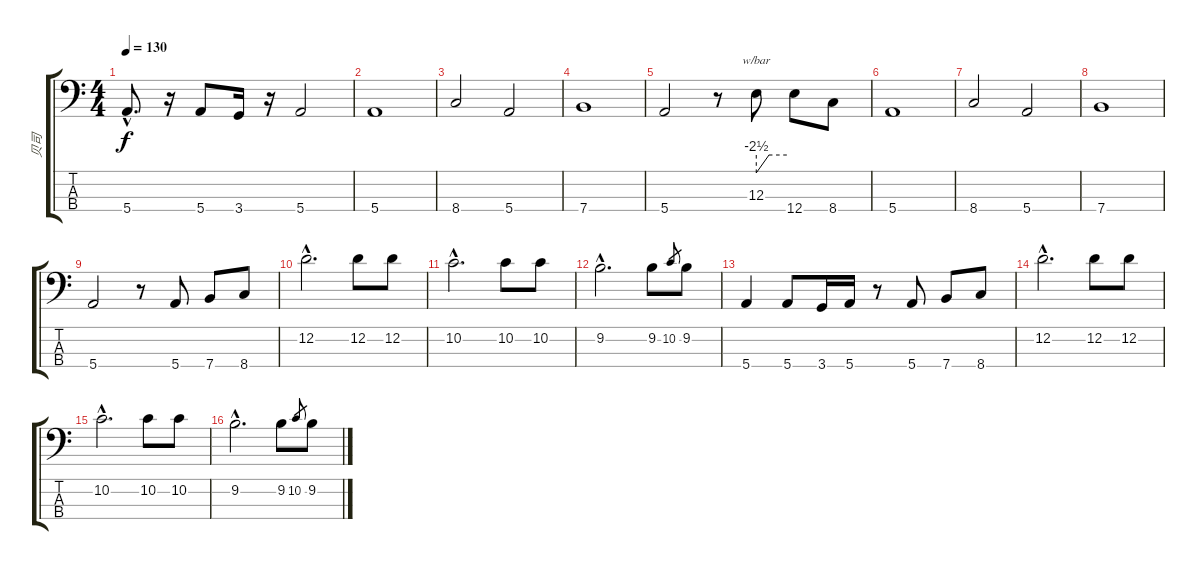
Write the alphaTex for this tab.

\track ("贝司" "贝司") {instrument electricbasspick}
\staff {score tabs}
\tuning (G2 D2 A1 E1) {hide}
\ts (4 4)
\tempo 130
\clef f4
\ks c
5.4{hac}.8{d dy f} r.16 5.4.8 3.4.16 r.16 5.4.2 |
5.4.1 |
8.4.2 5.4.2 |
7.4.1 |
5.4.2 r.8 12.3.8{tbe (custom default 0 -10 25 0 60 0)} 12.4.8 8.4.8 |
5.4.1 |
8.4.2 5.4.2 |
7.4.1 |
5.4.2 r.8 5.4.8 7.4.8 8.4.8 |
12.2{hac}.2{d} 12.2.8 12.2.8 |
10.2{hac}.2{d} 10.2.8 10.2.8 |
9.2{hac}.2{d} 9.2.8 10.2.8{gr} 9.2.8 |
5.4.4 5.4.8 3.4.16 5.4.16 r.8 5.4.8 7.4.8 8.4.8 |
12.2{hac}.2{d} 12.2.8 12.2.8 |
10.2{hac}.2{d} 10.2.8 10.2.8 |
9.2{hac}.2{d} 9.2.8 10.2.8{gr} 9.2.8
